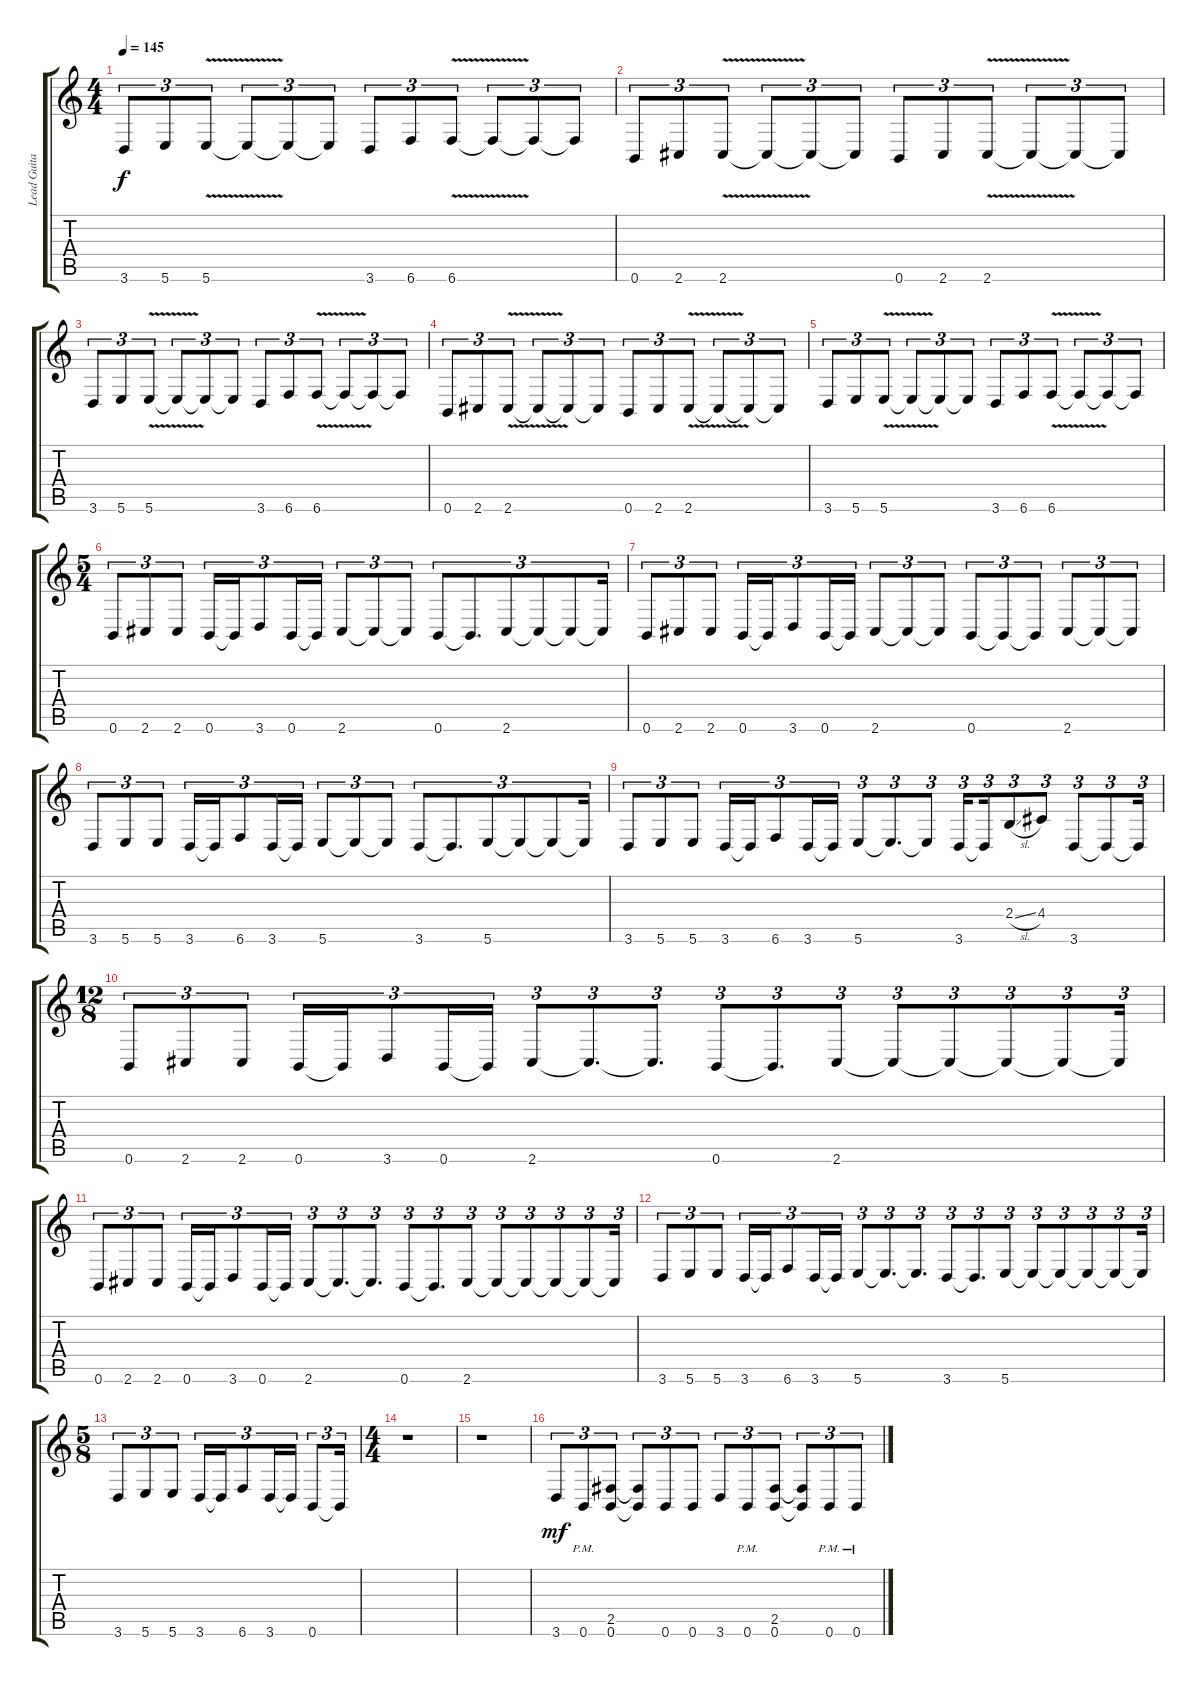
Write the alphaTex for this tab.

\track ("Lead Guitar" "Lead Guita") {instrument distortionguitar}
\staff {score tabs}
\tuning (B3 Gb3 D3 A2 E2 B1) {hide}
\ts (4 4)
\tempo 145
\clef g2
\ks c
3.6.8{tu (3 2) dy f} 5.6.8{tu (3 2)} 5.6{v}.8{tu (3 2)} 5.6{t}.8{tu (3 2)} 5.6{t}.8{tu (3 2)} 5.6{t}.8{tu (3 2)} 3.6.8{tu (3 2)} 6.6.8{tu (3 2)} 6.6{v}.8{tu (3 2)} 6.6{t}.8{tu (3 2)} 6.6{t}.8{tu (3 2)} 6.6{t}.8{tu (3 2)} |
0.6.8{tu (3 2)} 2.6.8{tu (3 2)} 2.6{v}.8{tu (3 2)} 2.6{t}.8{tu (3 2)} 2.6{t}.8{tu (3 2)} 2.6{t}.8{tu (3 2)} 0.6.8{tu (3 2)} 2.6.8{tu (3 2)} 2.6{v}.8{tu (3 2)} 2.6{t}.8{tu (3 2)} 2.6{t}.8{tu (3 2)} 2.6{t}.8{tu (3 2)} |
3.6.8{tu (3 2)} 5.6.8{tu (3 2)} 5.6{v}.8{tu (3 2)} 5.6{t}.8{tu (3 2)} 5.6{t}.8{tu (3 2)} 5.6{t}.8{tu (3 2)} 3.6.8{tu (3 2)} 6.6.8{tu (3 2)} 6.6{v}.8{tu (3 2)} 6.6{t}.8{tu (3 2)} 6.6{t}.8{tu (3 2)} 6.6{t}.8{tu (3 2)} |
0.6.8{tu (3 2)} 2.6.8{tu (3 2)} 2.6{v}.8{tu (3 2)} 2.6{t}.8{tu (3 2)} 2.6{t}.8{tu (3 2)} 2.6{t}.8{tu (3 2)} 0.6.8{tu (3 2)} 2.6.8{tu (3 2)} 2.6{v}.8{tu (3 2)} 2.6{t}.8{tu (3 2)} 2.6{t}.8{tu (3 2)} 2.6{t}.8{tu (3 2)} |
3.6.8{tu (3 2)} 5.6.8{tu (3 2)} 5.6{v}.8{tu (3 2)} 5.6{t}.8{tu (3 2)} 5.6{t}.8{tu (3 2)} 5.6{t}.8{tu (3 2)} 3.6.8{tu (3 2)} 6.6.8{tu (3 2)} 6.6{v}.8{tu (3 2)} 6.6{t}.8{tu (3 2)} 6.6{t}.8{tu (3 2)} 6.6{t}.8{tu (3 2)} |
\ts (5 4)
0.6.8{tu (3 2)} 2.6.8{tu (3 2)} 2.6.8{tu (3 2)} 0.6.16{tu (3 2)} 0.6{t}.16{tu (3 2)} 3.6.8{tu (3 2)} 0.6.16{tu (3 2)} 0.6{t}.16{tu (3 2)} 2.6.8{tu (3 2)} 2.6{t}.8{tu (3 2)} 2.6{t}.8{tu (3 2)} 0.6.8{tu (3 2)} 0.6{t}.8{d tu (3 2)} 2.6.8{tu (3 2)} 2.6{t}.8{tu (3 2)} 2.6{t}.8{tu (3 2)} 2.6{t}.16{tu (3 2)} |
0.6.8{tu (3 2)} 2.6.8{tu (3 2)} 2.6.8{tu (3 2)} 0.6.16{tu (3 2)} 0.6{t}.16{tu (3 2)} 3.6.8{tu (3 2)} 0.6.16{tu (3 2)} 0.6{t}.16{tu (3 2)} 2.6.8{tu (3 2)} 2.6{t}.8{tu (3 2)} 2.6{t}.8{tu (3 2)} 0.6.8{tu (3 2)} 0.6{t}.8{tu (3 2)} 0.6{t}.8{tu (3 2)} 2.6.8{tu (3 2)} 2.6{t}.8{tu (3 2)} 2.6{t}.8{tu (3 2)} |
3.6.8{tu (3 2)} 5.6.8{tu (3 2)} 5.6.8{tu (3 2)} 3.6.16{tu (3 2)} 3.6{t}.16{tu (3 2)} 6.6.8{tu (3 2)} 3.6.16{tu (3 2)} 3.6{t}.16{tu (3 2)} 5.6.8{tu (3 2)} 5.6{t}.8{tu (3 2)} 5.6{t}.8{tu (3 2)} 3.6.8{tu (3 2)} 3.6{t}.8{d tu (3 2)} 5.6.8{tu (3 2)} 5.6{t}.8{tu (3 2)} 5.6{t}.8{tu (3 2)} 5.6{t}.16{tu (3 2)} |
3.6.8{tu (3 2)} 5.6.8{tu (3 2)} 5.6.8{tu (3 2)} 3.6.16{tu (3 2)} 3.6{t}.16{tu (3 2)} 6.6.8{tu (3 2)} 3.6.16{tu (3 2)} 3.6{t}.16{tu (3 2)} 5.6.8{tu (3 2)} 5.6{t}.8{d tu (3 2)} 5.6{t}.8{tu (3 2)} 3.6.16{tu (3 2) beam splitsecondary} 3.6{t}.16{tu (3 2)} 2.4{sl}.8{tu (3 2)} 4.4.8{tu (3 2)} 3.6.8{tu (3 2)} 3.6{t}.8{tu (3 2)} 3.6{t}.16{tu (3 2)} |
\ts (12 8)
0.6.8{tu (3 2)} 2.6.8{tu (3 2)} 2.6.8{tu (3 2)} 0.6.16{tu (3 2)} 0.6{t}.16{tu (3 2)} 3.6.8{tu (3 2)} 0.6.16{tu (3 2)} 0.6{t}.16{tu (3 2)} 2.6.8{tu (3 2)} 2.6{t}.8{d tu (3 2)} 2.6{t}.8{d tu (3 2)} 0.6.8{tu (3 2)} 0.6{t}.8{d tu (3 2)} 2.6.8{tu (3 2)} 2.6{t}.8{tu (3 2)} 2.6{t}.8{tu (3 2)} 2.6{t}.8{tu (3 2)} 2.6{t}.8{tu (3 2)} 2.6{t}.16{tu (3 2)} |
0.6.8{tu (3 2)} 2.6.8{tu (3 2)} 2.6.8{tu (3 2)} 0.6.16{tu (3 2)} 0.6{t}.16{tu (3 2)} 3.6.8{tu (3 2)} 0.6.16{tu (3 2)} 0.6{t}.16{tu (3 2)} 2.6.8{tu (3 2)} 2.6{t}.8{d tu (3 2)} 2.6{t}.8{d tu (3 2)} 0.6.8{tu (3 2)} 0.6{t}.8{d tu (3 2)} 2.6.8{tu (3 2)} 2.6{t}.8{tu (3 2)} 2.6{t}.8{tu (3 2)} 2.6{t}.8{tu (3 2)} 2.6{t}.8{tu (3 2)} 2.6{t}.16{tu (3 2)} |
3.6.8{tu (3 2)} 5.6.8{tu (3 2)} 5.6.8{tu (3 2)} 3.6.16{tu (3 2)} 3.6{t}.16{tu (3 2)} 6.6.8{tu (3 2)} 3.6.16{tu (3 2)} 3.6{t}.16{tu (3 2)} 5.6.8{tu (3 2)} 5.6{t}.8{d tu (3 2)} 5.6{t}.8{d tu (3 2)} 3.6.8{tu (3 2)} 3.6{t}.8{d tu (3 2)} 5.6.8{tu (3 2)} 5.6{t}.8{tu (3 2)} 5.6{t}.8{tu (3 2)} 5.6{t}.8{tu (3 2)} 5.6{t}.8{tu (3 2)} 5.6{t}.16{tu (3 2)} |
\ts (5 8)
3.6.8{tu (3 2)} 5.6.8{tu (3 2)} 5.6.8{tu (3 2)} 3.6.16{tu (3 2)} 3.6{t}.16{tu (3 2)} 6.6.8{tu (3 2)} 3.6.16{tu (3 2)} 3.6{t}.16{tu (3 2)} 0.6.8{tu (3 2)} 0.6{t}.16{tu (3 2)} |
\ts (4 4)
r.1 |
r.1 |
3.6.8{tu (3 2) dy mf} 0.6{pm}.8{tu (3 2)} (2.5 0.6).8{tu (3 2)} (2.5{t} 0.6{t}).8{tu (3 2)} 0.6.8{tu (3 2)} 0.6.8{tu (3 2)} 3.6.8{tu (3 2)} 0.6{pm}.8{tu (3 2)} (2.5 0.6).8{tu (3 2)} (2.5{t} 0.6{t}).8{tu (3 2)} 0.6{pm}.8{tu (3 2)} 0.6{pm}.8{tu (3 2)}
